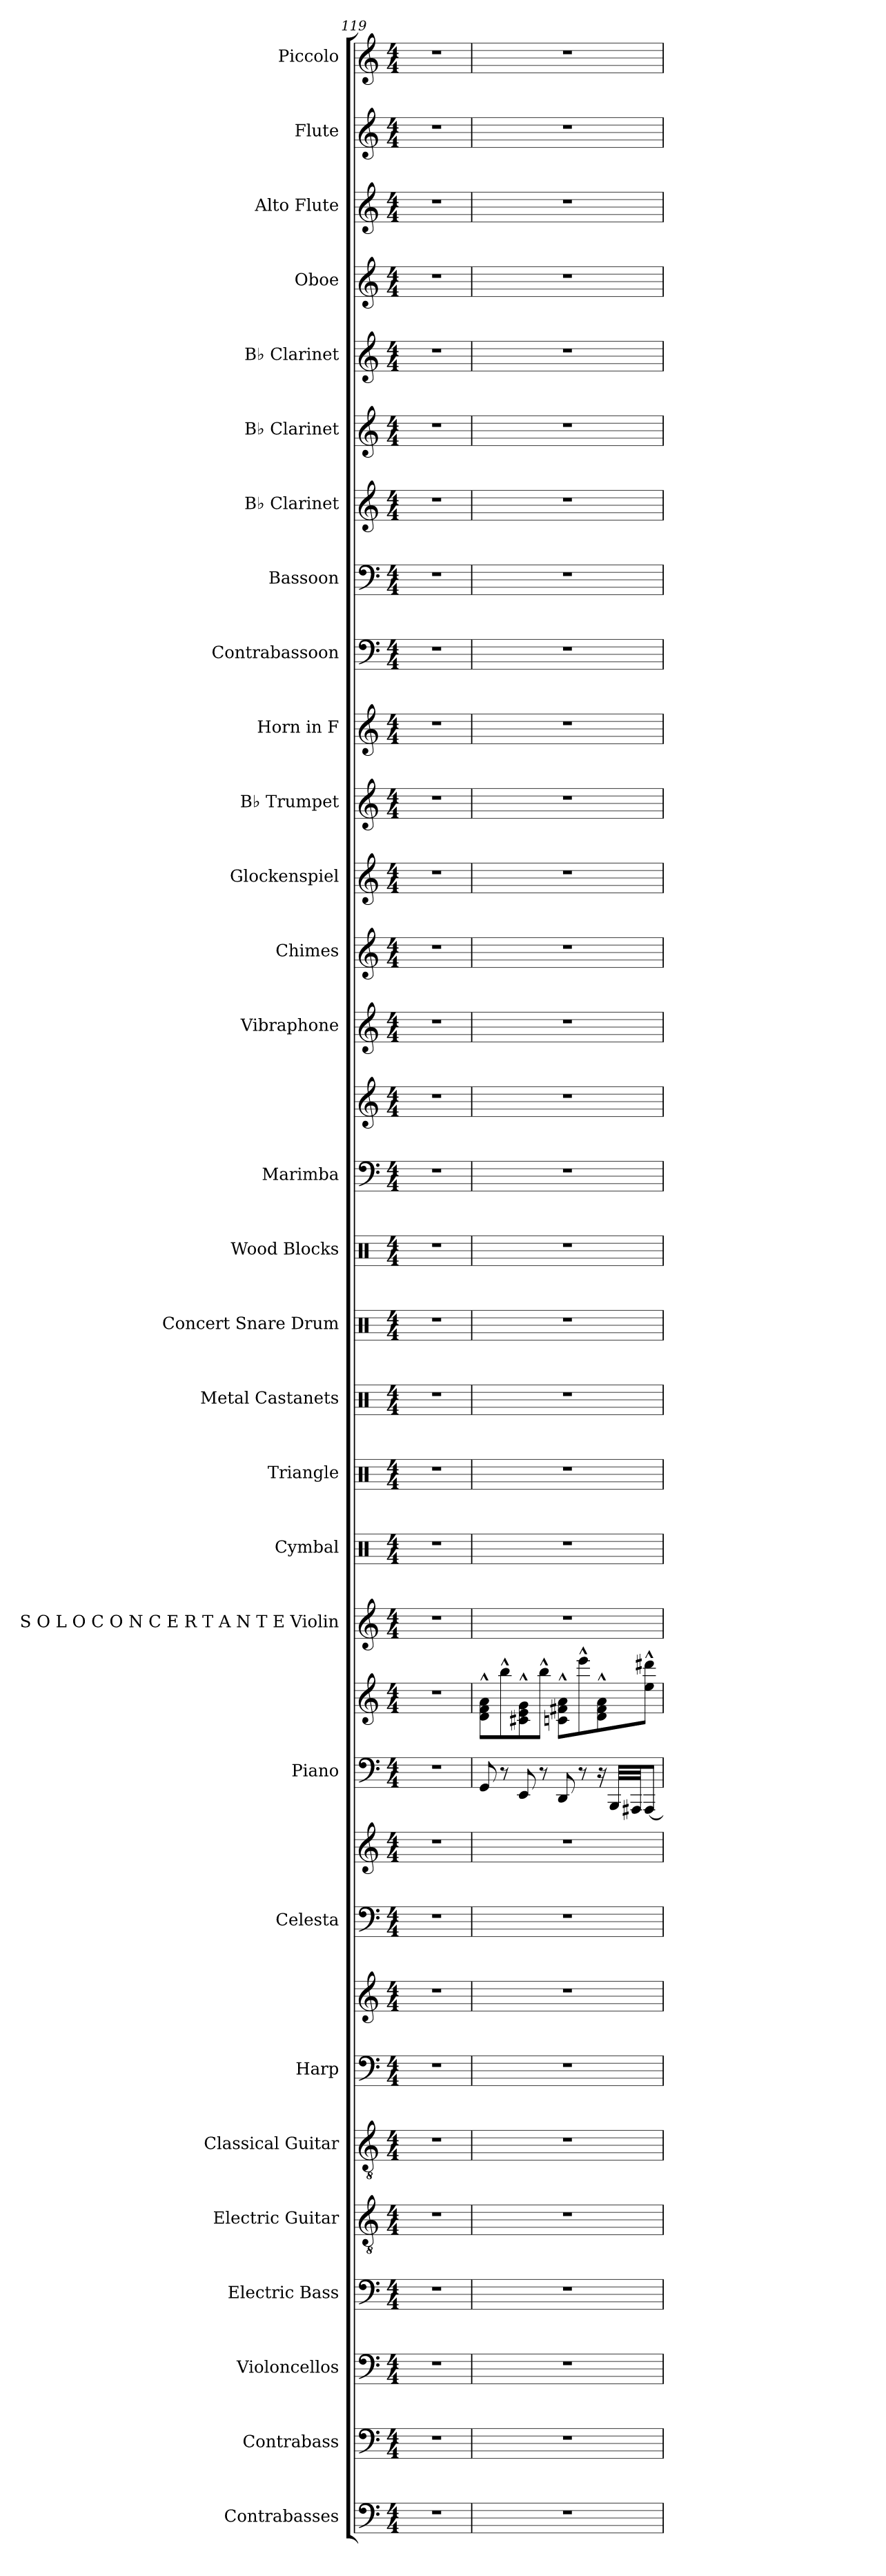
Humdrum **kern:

**kern	**kern	**kern	**kern	**kern	**kern	**kern	**kern	**kern	**kern	**kern	**kern	**kern	**kern	**kern	**kern	**kern	**kern	**kern	**kern	**kern	**kern	**kern	**kern	**kern	**kern	**kern	**kern	**kern	**kern	**kern	**kern	**kern	**kern
*part30	*part29	*part28	*part27	*part26	*part25	*part24	*part24	*part23	*part23	*part22	*part22	*part21	*part20	*part19	*part18	*part17	*part16	*part15	*part15	*part14	*part13	*part12	*part11	*part10	*part9	*part8	*part7	*part6	*part5	*part4	*part3	*part2	*part1
*staff34	*staff33	*staff32	*staff31	*staff30	*staff29	*staff28	*staff27	*staff26	*staff25	*staff24	*staff23	*staff22	*staff21	*staff20	*staff19	*staff18	*staff17	*staff16	*staff15	*staff14	*staff13	*staff12	*staff11	*staff10	*staff9	*staff8	*staff7	*staff6	*staff5	*staff4	*staff3	*staff2	*staff1
*I"Contrabasses	*I"Contrabass	*I"Violoncellos	*I"Electric Bass	*I"Electric Guitar	*I"Classical Guitar	*I"Harp	*	*I"Celesta	*	*I"Piano	*	*I"S  O  L  O   C O N C E R T A N T E    Violin	*I"Cymbal	*I"Triangle	*I"Metal Castanets	*I"Concert Snare Drum	*I"Wood Blocks	*I"Marimba	*	*I"Vibraphone	*I"Chimes	*I"Glockenspiel	*I"B♭ Trumpet	*I"Horn in F	*I"Contrabassoon	*I"Bassoon	*I"B♭ Clarinet	*I"B♭ Clarinet	*I"B♭ Clarinet	*I"Oboe	*I"Alto Flute	*I"Flute	*I"Piccolo
*I'Cbs.	*I'Cb.	*I'Vcs.	*I'El. B.	*I'El. Guit.	*I'Guit.	*I'Hrp.	*	*I'Cel.	*	*I'Pno.	*	*I'S  O  L   O    Vln.	*I'Cym.	*I'Trgl.	*I'Met. Cst.	*I'Con. Sn.	*I'Wd. Bl.	*I'Mrm.	*	*I'Vib.	*I'Cme.	*I'Glock.	*I'B♭ Tpt.	*	*I'Cbsn.	*I'Bsn.	*I'B♭ Cl.	*I'B♭ Cl.	*I'B♭ Cl.	*I'Ob.	*I'A. Fl.	*I'Fl.	*I'Picc.
*clefF4	*clefF4	*clefF4	*clefF4	*clefGv2	*clefGv2	*clefF4	*clefG2	*clefF4	*clefG2	*clefF4	*clefG2	*clefG2	*clefX	*clefX	*clefX	*clefX	*clefX	*clefF4	*clefG2	*clefG2	*clefG2	*clefG2	*clefG2	*clefG2	*clefF4	*clefF4	*clefG2	*clefG2	*clefG2	*clefG2	*clefG2	*clefG2	*clefG2
*ITrd7c12	*ITrd7c12	*	*ITrd7c12	*	*	*	*	*ITrd-7c-12	*ITrd-7c-12	*	*	*	*	*	*	*	*	*	*	*	*	*ITrd-14c-24	*ITrd1c2	*ITrd4c7	*ITrd7c12	*	*ITrd1c2	*ITrd1c2	*ITrd1c2	*	*ITrd3c5	*	*ITrd-7c-12
*k[]	*k[]	*k[]	*k[]	*k[]	*k[]	*k[]	*k[]	*k[]	*k[]	*k[]	*k[]	*k[]	*k[]	*k[]	*k[]	*k[]	*k[]	*k[]	*k[]	*k[]	*k[]	*k[]	*k[b-e-]	*k[b-]	*k[]	*k[]	*k[b-e-]	*k[b-e-]	*k[b-e-]	*k[]	*k[f#]	*k[]	*k[]
*M4/4	*M4/4	*M4/4	*M4/4	*M4/4	*M4/4	*M4/4	*M4/4	*M4/4	*M4/4	*M4/4	*M4/4	*M4/4	*M4/4	*M4/4	*M4/4	*M4/4	*M4/4	*M4/4	*M4/4	*M4/4	*M4/4	*M4/4	*M4/4	*M4/4	*M4/4	*M4/4	*M4/4	*M4/4	*M4/4	*M4/4	*M4/4	*M4/4	*M4/4
=119	=119	=119	=119	=119	=119	=119	=119	=119	=119	=119	=119	=119	=119	=119	=119	=119	=119	=119	=119	=119	=119	=119	=119	=119	=119	=119	=119	=119	=119	=119	=119	=119	=119
1r	1r	1r	1r	1r	1r	1r	1r	1r	1r	1r	1r	1r	1r	1r	1r	1r	1r	1r	1r	1r	1r	1r	1r	1r	1r	1r	1r	1r	1r	1r	1r	1r	1r
=120	=120	=120	=120	=120	=120	=120	=120	=120	=120	=120	=120	=120	=120	=120	=120	=120	=120	=120	=120	=120	=120	=120	=120	=120	=120	=120	=120	=120	=120	=120	=120	=120	=120
1r	1r	1r	1r	1r	1r	1r	1r	1r	1r	8GG/	8d\^^ 8f\^^ 8a\^^L	1r	1r	1r	1r	1r	1r	1r	1r	1r	1r	1r	1r	1r	1r	1r	1r	1r	1r	1r	1r	1r	1r
.	.	.	.	.	.	.	.	.	.	8r	8bb^^\	.	.	.	.	.	.	.	.	.	.	.	.	.	.	.	.	.	.	.	.	.	.
.	.	.	.	.	.	.	.	.	.	8EE/	8c#X\^^ 8e\^^ 8g\^^	.	.	.	.	.	.	.	.	.	.	.	.	.	.	.	.	.	.	.	.	.	.
.	.	.	.	.	.	.	.	.	.	8r	8bb^^\J	.	.	.	.	.	.	.	.	.	.	.	.	.	.	.	.	.	.	.	.	.	.
.	.	.	.	.	.	.	.	.	.	8DD/	8cn\^^ 8f#X\^^ 8a\^^L	.	.	.	.	.	.	.	.	.	.	.	.	.	.	.	.	.	.	.	.	.	.
.	.	.	.	.	.	.	.	.	.	8r	8eee^^\	.	.	.	.	.	.	.	.	.	.	.	.	.	.	.	.	.	.	.	.	.	.
.	.	.	.	.	.	.	.	.	.	16r	8d\^^ 8f#\^^ 8a\^^	.	.	.	.	.	.	.	.	.	.	.	.	.	.	.	.	.	.	.	.	.	.
.	.	.	.	.	.	.	.	.	.	32BBB/LLL	.	.	.	.	.	.	.	.	.	.	.	.	.	.	.	.	.	.	.	.	.	.	.
.	.	.	.	.	.	.	.	.	.	32AAA#X/JJ	.	.	.	.	.	.	.	.	.	.	.	.	.	.	.	.	.	.	.	.	.	.	.
.	.	.	.	.	.	.	.	.	.	[8AAA#/J	8ee\^^ 8ddd#X\^^J	.	.	.	.	.	.	.	.	.	.	.	.	.	.	.	.	.	.	.	.	.	.
=	=	=	=	=	=	=	=	=	=	=	=	=	=	=	=	=	=	=	=	=	=	=	=	=	=	=	=	=	=	=	=	=	=
*-	*-	*-	*-	*-	*-	*-	*-	*-	*-	*-	*-	*-	*-	*-	*-	*-	*-	*-	*-	*-	*-	*-	*-	*-	*-	*-	*-	*-	*-	*-	*-	*-	*-
